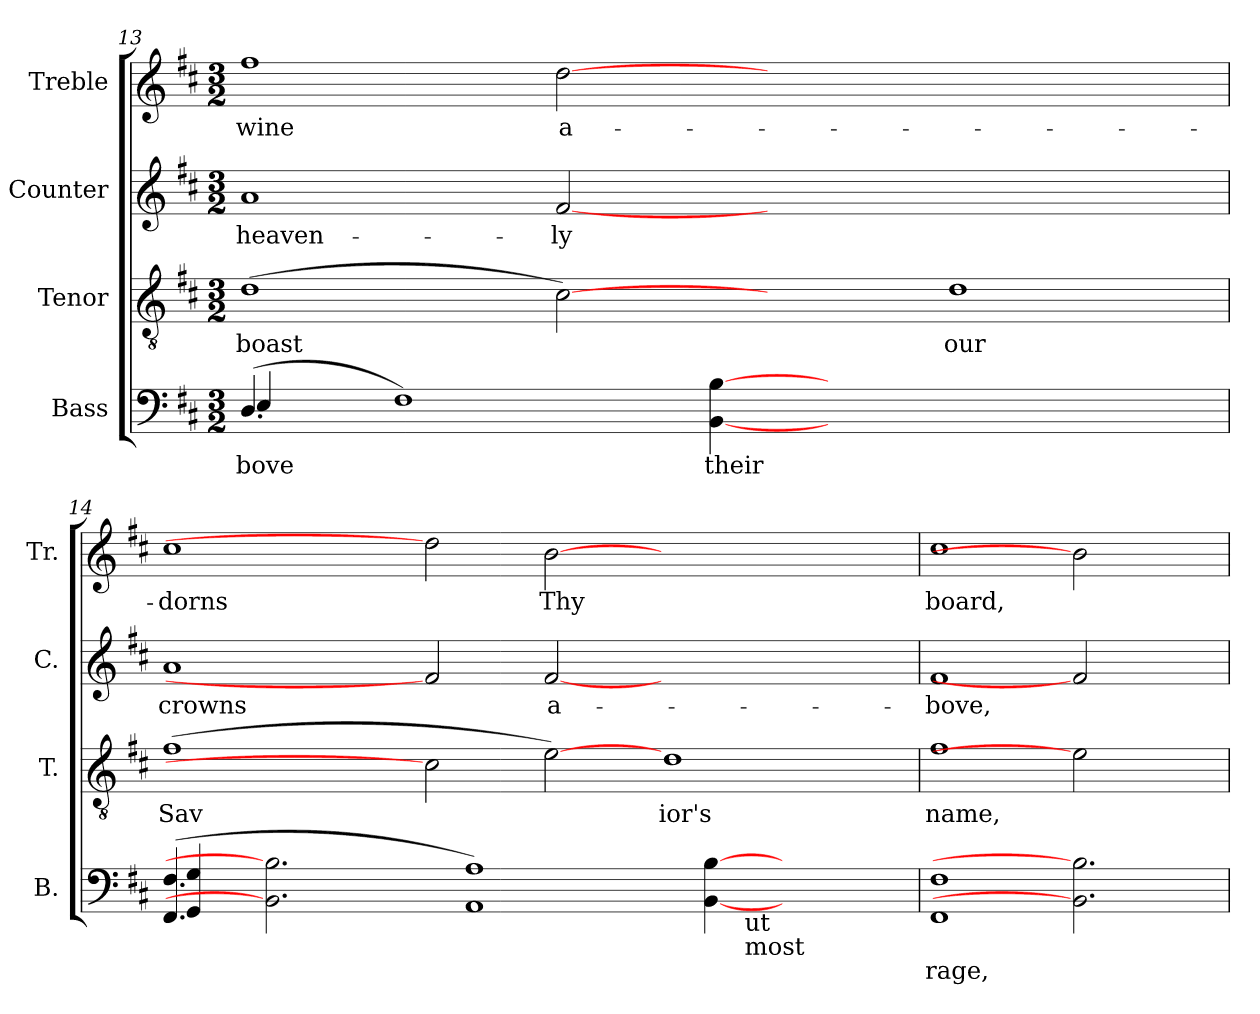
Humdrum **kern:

**kern	**text	**kern	**text	**kern	**text	**kern	**text
*part4	*part4	*part3	*part3	*part2	*part2	*part1	*part1
*staff4	*staff4	*staff3	*staff3	*staff2	*staff2	*staff1	*staff1
*I"Bass	*	*I"Tenor	*	*I"Counter	*	*I"Treble	*
*I'B.	*	*I'T.	*	*I'C.	*	*I'Tr.	*
*clefF4	*	*clefGv2	*	*clefG2	*	*clefG2	*
*k[f#c#]	*	*k[f#c#]	*	*k[f#c#]	*	*k[f#c#]	*
*D:	*	*D:	*	*D:	*	*D:	*
*M3/2	*	*M3/2	*	*M3/2	*	*M3/2	*
=13	=13	=13	=13	=13	=13	=13	=13
*^	*	*	*	*	*	*	*
!	!	!LO:LY:b:rj	!	!LO:LY:b:rj	!	!LO:LY:b:rj	!	!LO:LY:b:rj
(>4.D/	4E/	-bove	(>1d	boast	1a	heaven-	1ff#	wine
.	1ryy	.	.	.	.	.	.	.
!	!	!LO:LY:b:rj	!	!	!	!	!	!
1F#)	.	.	.	.	.	.	.	.
!	!	!	!	!LO:LY:b:rj	!	!LO:LY:b:rj	!	!LO:LY:b:rj
.	.	.	[2c#)	.	[2f#	-ly	[2dd	a-
.	4.ryy	.	.	.	.	.	.	.
!	!	!LO:LY:b:rj	!	!	!	!	!	!
[4B [4BB	.	their	.	.	.	.	.	.
.	.	.	2ryy	.	1.ryy	.	1.ryy	.
1ryy	1ryy	.	.	.	.	.	.	.
!	!	!	!	!LO:LY:b:rj	!	!	!	!
.	.	.	1d	our	.	.	.	.
4.ryy	4.ryy	.	.	.	.	.	.	.
!!LO:PB:g=z
=14	=14	=14	=14	=14	=14	=14	=14	=14
!	!	!LO:LY:b:rj	!	!LO:LY:b:rj	!	!LO:LY:b:rj	!	!LO:LY:b:rj
*	*^	*	*	*	*	*	*	*
(>4.F#/ 4.FF#/	4G/ 4GG/	1ryy	.	(>1f#	Sav-	1a	crowns	1cc#	-dorns
.	2ryy	.	.	.	.	.	.	.	.
2.B] 2.BB]	.	.	.	.	.	.	.	.	.
.	8ryy	.	.	.	.	.	.	.	.
.	1ryy	.	.	.	.	.	.	.	.
.	.	1ryy	.	2c#]	.	2f#]	.	2dd]	.
!	!	!	!LO:LY:b:rj	!	!	!	!	!	!
1A 1AA)	.	.	.	.	.	.	.	.	.
!	!	!	!	!	!LO:LY:b:rj	!	!LO:LY:b:rj	!	!LO:LY:b:rj
.	.	.	.	[2e)	--	[2f#	a-	[2b	Thy
.	1ryy	.	.	.	.	.	.	.	.
!	!	!	!	!	!LO:LY:b:rj	!	!	!	!
.	.	4ryy	.	1d	-ior's	1ryy	.	1ryy	.
!	!	!	!LO:LY:b:rj	!	!	!	!	!	!
[4B [4BB	.	.	.	.	.	.	.	.	.
!	!	!LO:TX:b:t=ut	!	!	!	!	!	!	!
!	!	!LO:TX:b:t=most	!	!	!	!	!	!	!
.	.	2.ryy	.	.	.	.	.	.	.
2ryy	.	.	.	.	.	.	.	.	.
8ryy	8ryy	.	.	.	.	.	.	.	.
=15	=15	=15	=15	=15	=15	=15	=15	=15	=15
!	!	!	!LO:LY:b:rj	!	!LO:LY:b:rj	!	!LO:LY:b:rj	!	!LO:LY:b:rj
*v	*v	*v	*	*	*	*	*	*	*
1F# 1FF#	rage,	1f#	name,	1f#	-bove,	1cc#	board,
2.B] 2.BB]	.	2e]	.	2f#]	.	2b]	.
.	.	4ryy	.	4ryy	.	4ryy	.
=	=	=	=	=	=	=	=
*-	*-	*-	*-	*-	*-	*-	*-
